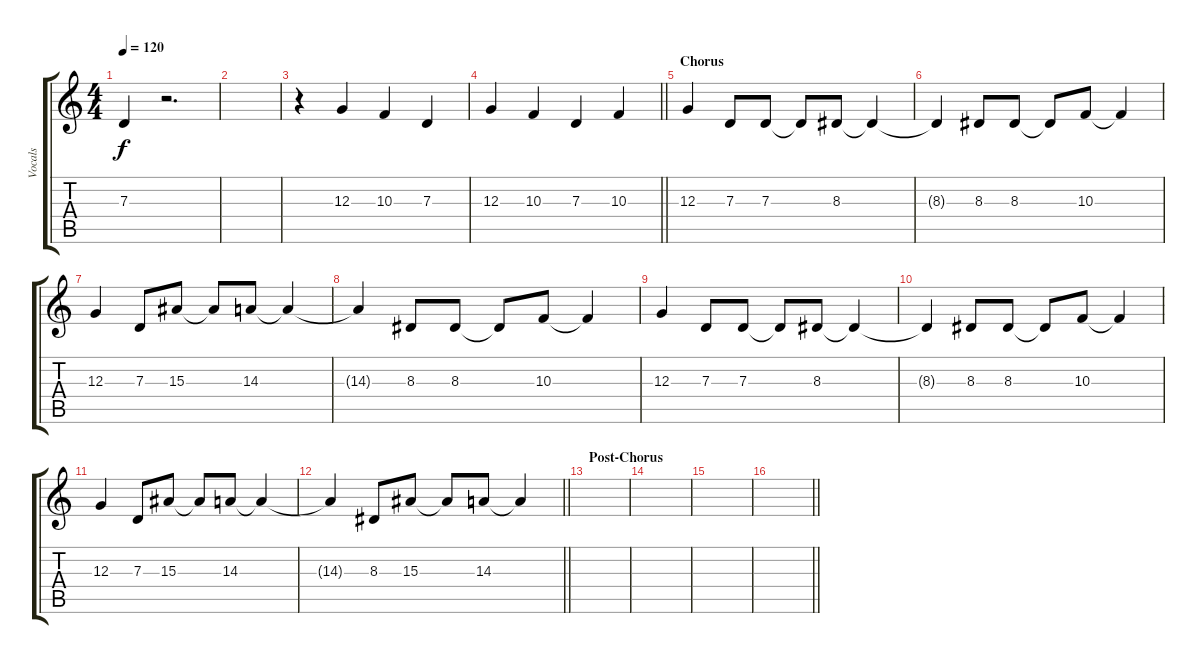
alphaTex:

\track ("Vocals" "Vocals") {instrument lead6voice}
\staff {score tabs}
\tuning (E4 B3 G3 D3 A2 D2) {hide}
\ts (4 4)
\tempo 120
\clef g2
\ks c
7.3.4{dy f} r.2{d} |
|
r.4 12.3.4 10.3.4 7.3.4 |
\barLineRight lightlight
12.3.4 10.3.4 7.3.4 10.3.4 |
\section ("" "Chorus")
12.3.4 7.3.8 7.3.8 7.3{t}.8 8.3.8 8.3{t}.4 |
8.3{t}.4 8.3.8 8.3.8 8.3{t}.8 10.3.8 10.3{t}.4 |
12.3.4 7.3.8 15.3.8 15.3{t}.8 14.3.8 14.3{t}.4 |
14.3{t}.4 8.3.8 8.3.8 8.3{t}.8 10.3.8 10.3{t}.4 |
12.3.4 7.3.8 7.3.8 7.3{t}.8 8.3.8 8.3{t}.4 |
8.3{t}.4 8.3.8 8.3.8 8.3{t}.8 10.3.8 10.3{t}.4 |
12.3.4 7.3.8 15.3.8 15.3{t}.8 14.3.8 14.3{t}.4 |
\barLineRight lightlight
14.3{t}.4 8.3.8 15.3.8 15.3{t}.8 14.3.8 14.3{t}.4 |
\section ("" "Post-Chorus")
|
|
|
\barLineRight lightlight
